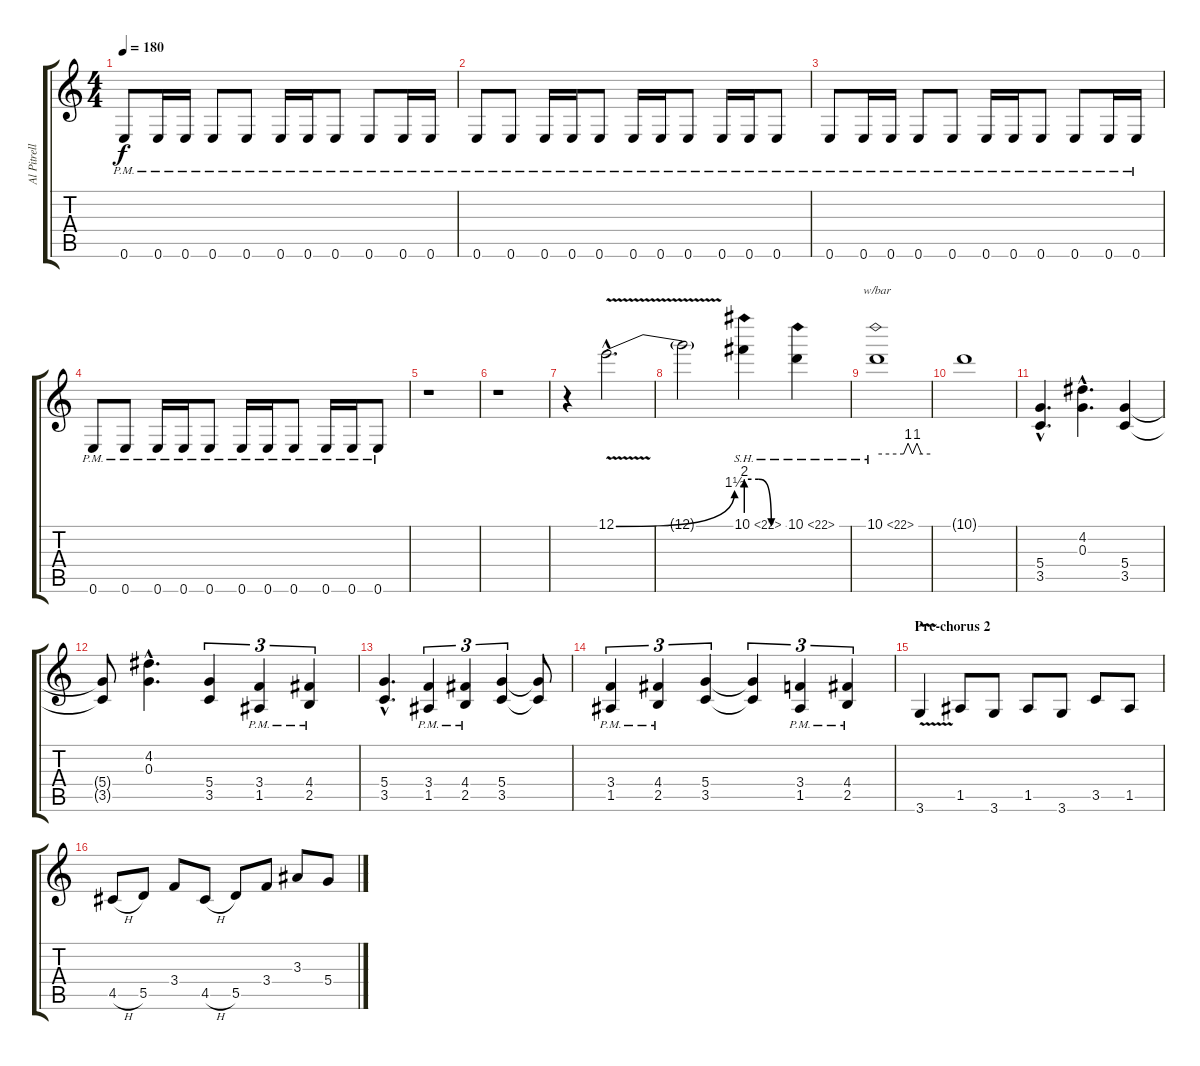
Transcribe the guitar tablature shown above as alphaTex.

\track ("Al Pitrelli" "Al Pitrell") {instrument distortionguitar}
\staff {score tabs}
\tuning (E4 B3 G3 D3 A2 E2) {hide}
\ts (4 4)
\tempo 180
\clef g2
\ks c
0.6{pm}.8{dy f} 0.6{pm}.16 0.6{pm}.16 0.6{pm}.8 0.6{pm}.8 0.6{pm}.16 0.6{pm}.16 0.6{pm}.8 0.6{pm}.8 0.6{pm}.16 0.6{pm}.16 |
0.6{pm}.8 0.6{pm}.8 0.6{pm}.16 0.6{pm}.16 0.6{pm}.8 0.6{pm}.16 0.6{pm}.16 0.6{pm}.8 0.6{pm}.16 0.6{pm}.16 0.6{pm}.8 |
0.6{pm}.8 0.6{pm}.16 0.6{pm}.16 0.6{pm}.8 0.6{pm}.8 0.6{pm}.16 0.6{pm}.16 0.6{pm}.8 0.6{pm}.8 0.6{pm}.16 0.6{pm}.16 |
0.6{pm}.8 0.6{pm}.8 0.6{pm}.16 0.6{pm}.16 0.6{pm}.8 0.6{pm}.16 0.6{pm}.16 0.6{pm}.8 0.6{pm}.16 0.6{pm}.16 0.6{pm}.8 |
r.1 |
r.1 |
r.4 12.1{be (bend 0 0 60 6) v hac}.2{d volume 16} |
12.1{t}.2 10.1{be (custom 0 8 20 8 40 0 60 0) sh 12}.4 10.1{sh 12}.4 |
10.1{sh 12}.1{tbe (custom default 0 0 30 0 35 4 40 0 45 4 50 0 60 0)} |
10.1{t}.1 |
(5.4{hac} 3.5{hac}).4{d volume 13} (4.2{hac} 0.3{hac}).4{d} (5.4 3.5).4 |
(5.4{t} 3.5{t}).8 (4.2{hac} 0.3{hac}).4{d} (5.4 3.5).4{tu (3 2)} (3.4{pm} 1.5{pm}).4{tu (3 2)} (4.4{pm} 2.5{pm}).4{tu (3 2)} |
(5.4{hac} 3.5{hac}).4{d} (3.4{pm} 1.5{pm}).4{tu (3 2)} (4.4{pm} 2.5{pm}).4{tu (3 2)} (5.4 3.5).4{tu (3 2)} (5.4{t} 3.5{t}).8 |
(3.4{pm} 1.5{pm}).4{tu (3 2)} (4.4{pm} 2.5{pm}).4{tu (3 2)} (5.4 3.5).4{tu (3 2)} (5.4{t} 3.5{t}).4{tu (3 2)} (3.4{pm} 1.5{pm}).4{tu (3 2)} (4.4{pm} 2.5{pm}).4{tu (3 2)} |
\section ("" "Pre-chorus 2")
3.6{v}.4{volume 13} 1.5.8 3.6.8 1.5.8 3.6.8 3.5.8 1.5.8 |
4.5{h}.8 5.5.8 3.4.8 4.5{h}.8 5.5.8 3.4.8 3.3.8 5.4.8
